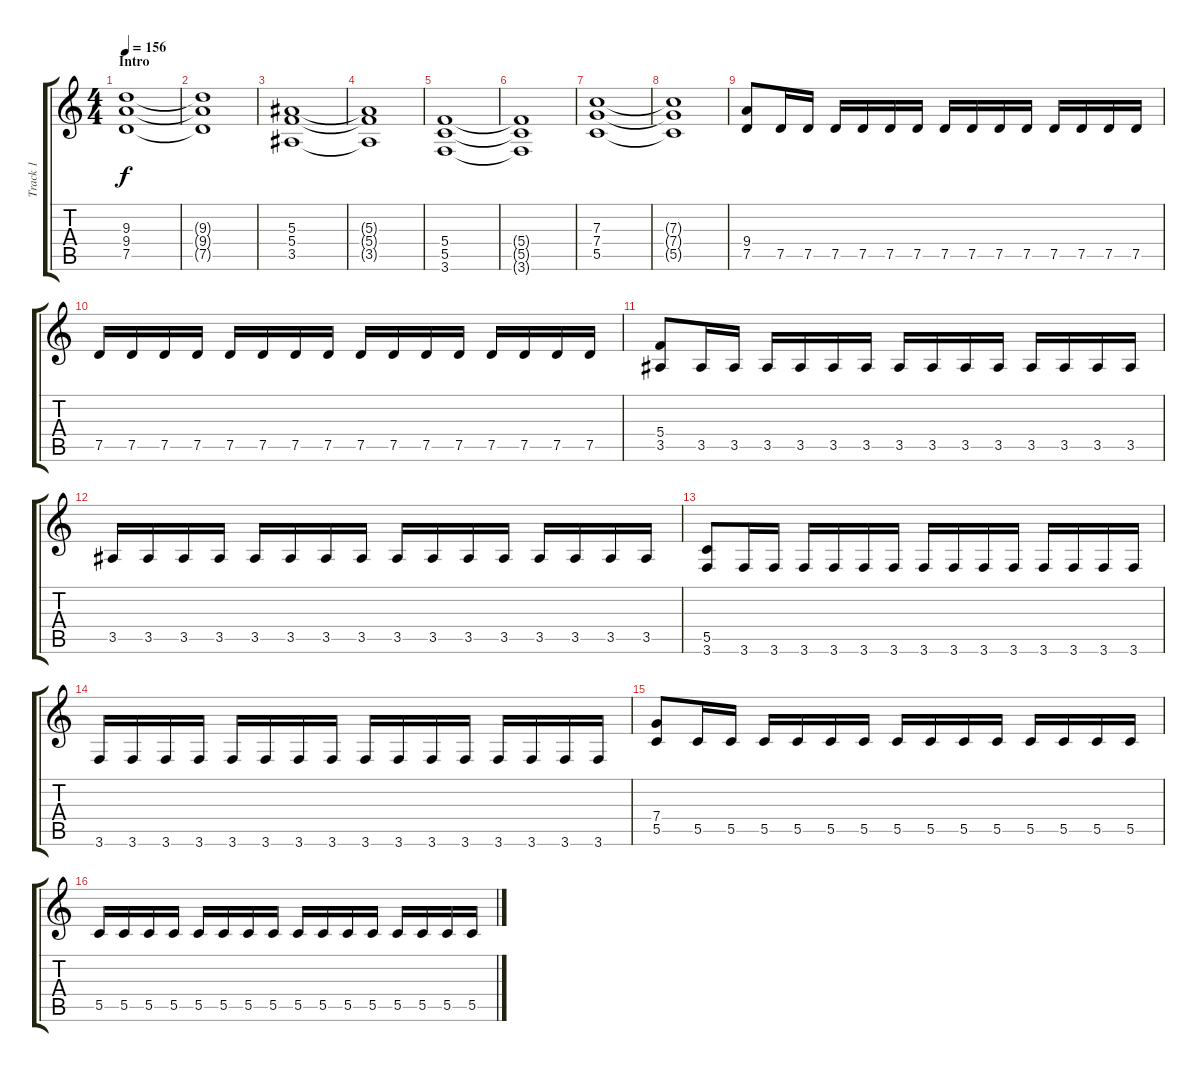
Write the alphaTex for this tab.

\track ("Track 1" "Track 1") {instrument distortionguitar}
\staff {score tabs}
\tuning (D4 A3 F3 C3 G2 D2) {hide}
\ts (4 4)
\section ("" "Intro")
\tempo 156
\clef g2
\ks c
(9.3 9.4 7.5).1{dy f instrument distortionguitar} |
(9.3{t} 9.4{t} 7.5{t}).1 |
(5.3 5.4 3.5).1 |
(5.3{t} 5.4{t} 3.5{t}).1 |
(5.4 5.5 3.6).1 |
(5.4{t} 5.5{t} 3.6{t}).1 |
(7.3 7.4 5.5).1 |
(7.3{t} 7.4{t} 5.5{t}).1 |
(9.4 7.5).8 7.5.16 7.5.16 7.5.16 7.5.16 7.5.16 7.5.16 7.5.16 7.5.16 7.5.16 7.5.16 7.5.16 7.5.16 7.5.16 7.5.16 |
7.5.16 7.5.16 7.5.16 7.5.16 7.5.16 7.5.16 7.5.16 7.5.16 7.5.16 7.5.16 7.5.16 7.5.16 7.5.16 7.5.16 7.5.16 7.5.16 |
(5.4 3.5).8 3.5.16 3.5.16 3.5.16 3.5.16 3.5.16 3.5.16 3.5.16 3.5.16 3.5.16 3.5.16 3.5.16 3.5.16 3.5.16 3.5.16 |
3.5.16 3.5.16 3.5.16 3.5.16 3.5.16 3.5.16 3.5.16 3.5.16 3.5.16 3.5.16 3.5.16 3.5.16 3.5.16 3.5.16 3.5.16 3.5.16 |
(5.5 3.6).8 3.6.16 3.6.16 3.6.16 3.6.16 3.6.16 3.6.16 3.6.16 3.6.16 3.6.16 3.6.16 3.6.16 3.6.16 3.6.16 3.6.16 |
3.6.16 3.6.16 3.6.16 3.6.16 3.6.16 3.6.16 3.6.16 3.6.16 3.6.16 3.6.16 3.6.16 3.6.16 3.6.16 3.6.16 3.6.16 3.6.16 |
(7.4 5.5).8 5.5.16 5.5.16 5.5.16 5.5.16 5.5.16 5.5.16 5.5.16 5.5.16 5.5.16 5.5.16 5.5.16 5.5.16 5.5.16 5.5.16 |
5.5.16 5.5.16 5.5.16 5.5.16 5.5.16 5.5.16 5.5.16 5.5.16 5.5.16 5.5.16 5.5.16 5.5.16 5.5.16 5.5.16 5.5.16 5.5.16
